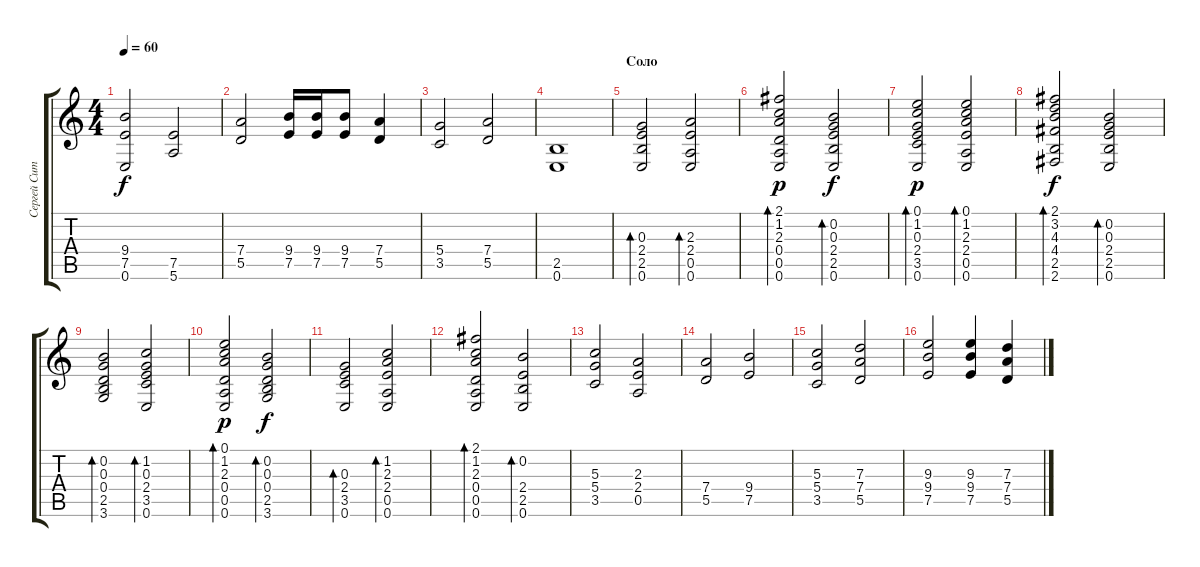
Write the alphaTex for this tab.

\track ("Сергей Ситников (Стерео-эффект)" "Сергей Сит") {instrument electricguitarclean}
\staff {score tabs}
\tuning (E4 B3 G3 D3 A2 E2) {hide}
\ts (4 4)
\tempo 60
\clef g2
\ks c
(9.4 7.5 0.6).2{dy f} (7.5 5.6).2 |
(7.4 5.5).2 (9.4 7.5).16 (9.4 7.5).16 (9.4 7.5).8 (7.4 5.5).4 |
(5.4 3.5).2 (7.4 5.5).2 |
(2.5 0.6).1 |
\section ("" "Соло")
(0.3 2.4 2.5 0.6).2{bd 120 instrument electricguitarclean} (2.3 2.4 0.5 0.6).2{bd 120} |
(2.1 1.2 2.3 0.4 0.5 0.6).2{bd 120 dy p} (0.2 0.3 2.4 2.5 0.6).2{bd 120 dy f} |
(0.1 1.2 0.3 2.4 3.5 0.6).2{bd 120 dy p} (0.1 1.2 2.3 2.4 0.5 0.6).2{bd 120} |
(2.1 3.2 4.3 4.4 2.5 2.6).2{bd 120 dy f} (0.2 0.3 2.4 2.5 0.6).2{bd 120} |
(0.2 0.3 0.4 2.5 3.6).2{bd 120} (1.2 0.3 2.4 3.5 0.6).2{bd 120} |
(0.1 1.2 2.3 0.4 0.5 0.6).2{bd 120 dy p} (0.2 0.3 0.4 2.5 3.6).2{bd 120 dy f} |
(0.3 2.4 3.5 0.6).2{bd 120} (1.2 2.3 2.4 0.5 0.6).2{bd 120} |
(2.1 1.2 2.3 0.4 0.5 0.6).2{bd 120} (0.2 2.4 2.5 0.6).2{bd 120} |
(5.3 5.4 3.5).2{instrument distortionguitar} (2.3 2.4 0.5).2 |
(7.4 5.5).2 (9.4 7.5).2 |
(5.3 5.4 3.5).2 (7.3 7.4 5.5).2 |
(9.3 9.4 7.5).2 (9.3 9.4 7.5).4 (7.3 7.4 5.5).4
